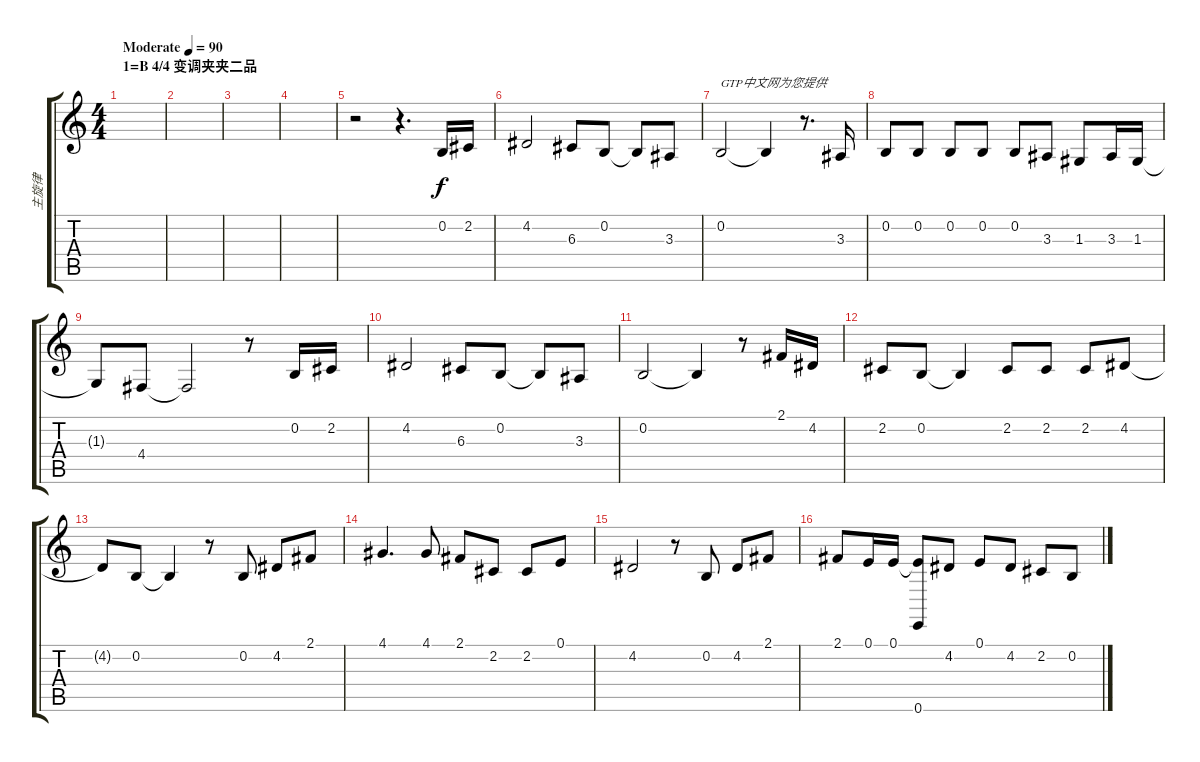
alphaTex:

\track ("主旋律" "主旋律") {instrument pad8sweep}
\staff {score tabs}
\tuning (E4 B3 G3 D3 A2 E2) {hide}
\ts (4 4)
\section ("" "1=B 4/4 变调夹夹二品")
\tempo (90 "Moderate")
\clef g2
\ks c
|
|
|
|
r.2 r.4{d} 0.2.16 2.2.16 |
4.2.2 6.3.8 0.2.8 0.2{t}.8 3.3.8 |
0.2.2{txt "GTP中文网为您提供"} 0.2{t}.4 r.8{d} 3.3.16 |
0.2.8 0.2.8 0.2.8 0.2.8 0.2.8 3.3.8 1.3.8 3.3.16 1.3.16 |
1.3{t}.8 4.4.8 4.4{t}.2 r.8 0.2.16 2.2.16 |
4.2.2 6.3.8 0.2.8 0.2{t}.8 3.3.8 |
0.2.2 0.2{t}.4 r.8 2.1.16 4.2.16 |
2.2.8 0.2.8 0.2{t}.4 2.2.8 2.2.8 2.2.8 4.2.8 |
4.2{t}.8 0.2.8 0.2{t}.4 r.8 0.2.8 4.2.8 2.1.8 |
4.1.4{d} 4.1.8 2.1.8 2.2.8 2.2.8 0.1.8 |
4.2.2 r.8 0.2.8 4.2.8 2.1.8 |
2.1.8 0.1.16 0.1.16 (0.1{t} 0.6).8 4.2.8 0.1.8 4.2.8 2.2.8 0.2.8
